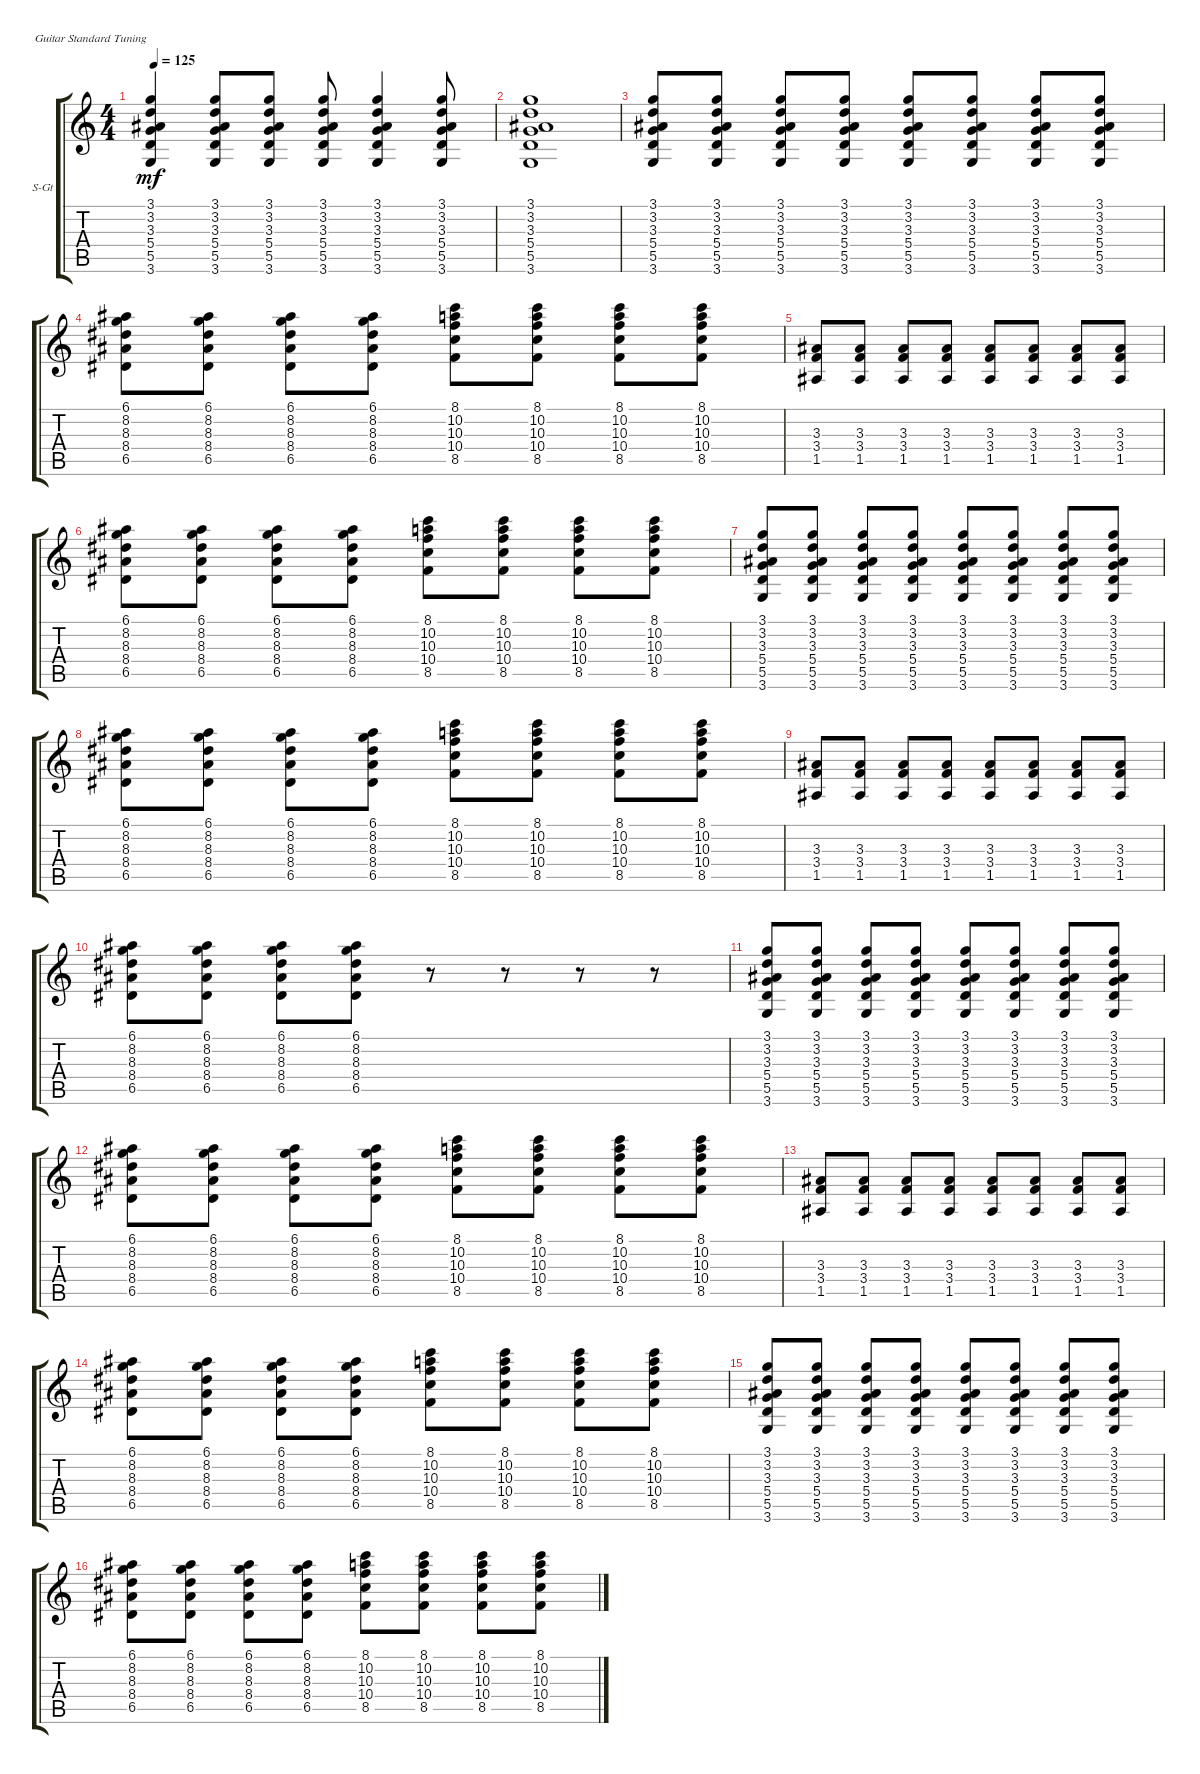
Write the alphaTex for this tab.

\defaultSystemsLayout 4
\bracketExtendMode groupsimilarinstruments
\firstSystemTrackNameOrientation horizontal
\otherSystemsTrackNameOrientation horizontal
\track ("Steel Guitar" "S-Gt") {instrument acousticguitarsteel}
\staff {score tabs}
\tuning (E4 B3 G3 D3 A2 E2)
\ts (4 4)
\tempo 125
\clef g2
\ks c
(3.6 5.5 5.4 3.3 3.2 3.1).4{dy mf instrument acousticguitarsteel} (3.6 5.5 5.4 3.3 3.2 3.1).8 (3.6 5.5 5.4 3.3 3.2 3.1).8 (3.6 5.5 5.4 3.3 3.2 3.1).8 (3.6 5.5 5.4 3.3 3.2 3.1).4 (3.6 5.5 5.4 3.3 3.2 3.1).8 |
\scale
0.487395 (3.6 5.5 5.4 3.3 3.2 3.1).1 |
\scale
0.256303 (3.6 5.5 5.4 3.3 3.2 3.1).8 (3.6 5.5 5.4 3.3 3.2 3.1).8 (3.6 5.5 5.4 3.3 3.2 3.1).8 (3.6 5.5 5.4 3.3 3.2 3.1).8 (3.6 5.5 5.4 3.3 3.2 3.1).8 (3.6 5.5 5.4 3.3 3.2 3.1).8 (3.6 5.5 5.4 3.3 3.2 3.1).8 (3.6 5.5 5.4 3.3 3.2 3.1).8 |
\scale
0.256303 (6.5 8.4 8.3 8.2 6.1).8 (6.5 8.4 8.3 8.2 6.1).8 (6.5 8.4 8.3 8.2 6.1).8 (6.5 8.4 8.3 8.2 6.1).8 (8.5 10.4 10.3 10.2 8.1).8 (8.5 10.4 10.3 10.2 8.1).8 (8.5 10.4 10.3 10.2 8.1).8 (8.5 10.4 10.3 10.2 8.1).8 |
\scale
0.333333 (1.5 3.4 3.3).8 (1.5 3.4 3.3).8 (1.5 3.4 3.3).8 (1.5 3.4 3.3).8 (1.5 3.4 3.3).8 (1.5 3.4 3.3).8 (1.5 3.4 3.3).8 (1.5 3.4 3.3).8 |
\scale
0.333333 (6.5 8.4 8.3 8.2 6.1).8 (6.5 8.4 8.3 8.2 6.1).8 (6.5 8.4 8.3 8.2 6.1).8 (6.5 8.4 8.3 8.2 6.1).8 (8.5 10.4 10.3 10.2 8.1).8 (8.5 10.4 10.3 10.2 8.1).8 (8.5 10.4 10.3 10.2 8.1).8 (8.5 10.4 10.3 10.2 8.1).8 |
\scale
0.333333 (3.6 5.5 5.4 3.3 3.2 3.1).8 (3.6 5.5 5.4 3.3 3.2 3.1).8 (3.6 5.5 5.4 3.3 3.2 3.1).8 (3.6 5.5 5.4 3.3 3.2 3.1).8 (3.6 5.5 5.4 3.3 3.2 3.1).8 (3.6 5.5 5.4 3.3 3.2 3.1).8 (3.6 5.5 5.4 3.3 3.2 3.1).8 (3.6 5.5 5.4 3.3 3.2 3.1).8 |
\scale
0.333333 (6.5 8.4 8.3 8.2 6.1).8 (6.5 8.4 8.3 8.2 6.1).8 (6.5 8.4 8.3 8.2 6.1).8 (6.5 8.4 8.3 8.2 6.1).8 (8.5 10.4 10.3 10.2 8.1).8 (8.5 10.4 10.3 10.2 8.1).8 (8.5 10.4 10.3 10.2 8.1).8 (8.5 10.4 10.3 10.2 8.1).8 |
\scale
0.333333 (1.5 3.4 3.3).8 (1.5 3.4 3.3).8 (1.5 3.4 3.3).8 (1.5 3.4 3.3).8 (1.5 3.4 3.3).8 (1.5 3.4 3.3).8 (1.5 3.4 3.3).8 (1.5 3.4 3.3).8 |
\scale
0.333333 (6.5 8.4 8.3 8.2 6.1).8 (6.5 8.4 8.3 8.2 6.1).8 (6.5 8.4 8.3 8.2 6.1).8 (6.5 8.4 8.3 8.2 6.1).8 r.8 r.8 r.8 r.8 |
\scale
0.333333 (3.6 5.5 5.4 3.3 3.2 3.1).8 (3.6 5.5 5.4 3.3 3.2 3.1).8 (3.6 5.5 5.4 3.3 3.2 3.1).8 (3.6 5.5 5.4 3.3 3.2 3.1).8 (3.6 5.5 5.4 3.3 3.2 3.1).8 (3.6 5.5 5.4 3.3 3.2 3.1).8 (3.6 5.5 5.4 3.3 3.2 3.1).8 (3.6 5.5 5.4 3.3 3.2 3.1).8 |
\scale
0.333333 (6.5 8.4 8.3 8.2 6.1).8 (6.5 8.4 8.3 8.2 6.1).8 (6.5 8.4 8.3 8.2 6.1).8 (6.5 8.4 8.3 8.2 6.1).8 (8.5 10.4 10.3 10.2 8.1).8 (8.5 10.4 10.3 10.2 8.1).8 (8.5 10.4 10.3 10.2 8.1).8 (8.5 10.4 10.3 10.2 8.1).8 |
\scale
0.333333 (1.5 3.4 3.3).8 (1.5 3.4 3.3).8 (1.5 3.4 3.3).8 (1.5 3.4 3.3).8 (1.5 3.4 3.3).8 (1.5 3.4 3.3).8 (1.5 3.4 3.3).8 (1.5 3.4 3.3).8 |
\scale
0.333333 (6.5 8.4 8.3 8.2 6.1).8 (6.5 8.4 8.3 8.2 6.1).8 (6.5 8.4 8.3 8.2 6.1).8 (6.5 8.4 8.3 8.2 6.1).8 (8.5 10.4 10.3 10.2 8.1).8 (8.5 10.4 10.3 10.2 8.1).8 (8.5 10.4 10.3 10.2 8.1).8 (8.5 10.4 10.3 10.2 8.1).8 |
\scale
0.333333 (3.6 5.5 5.4 3.3 3.2 3.1).8 (3.6 5.5 5.4 3.3 3.2 3.1).8 (3.6 5.5 5.4 3.3 3.2 3.1).8 (3.6 5.5 5.4 3.3 3.2 3.1).8 (3.6 5.5 5.4 3.3 3.2 3.1).8 (3.6 5.5 5.4 3.3 3.2 3.1).8 (3.6 5.5 5.4 3.3 3.2 3.1).8 (3.6 5.5 5.4 3.3 3.2 3.1).8 |
\scale
0.333333 (6.5 8.4 8.3 8.2 6.1).8 (6.5 8.4 8.3 8.2 6.1).8 (6.5 8.4 8.3 8.2 6.1).8 (6.5 8.4 8.3 8.2 6.1).8 (8.5 10.4 10.3 10.2 8.1).8 (8.5 10.4 10.3 10.2 8.1).8 (8.5 10.4 10.3 10.2 8.1).8 (8.5 10.4 10.3 10.2 8.1).8
